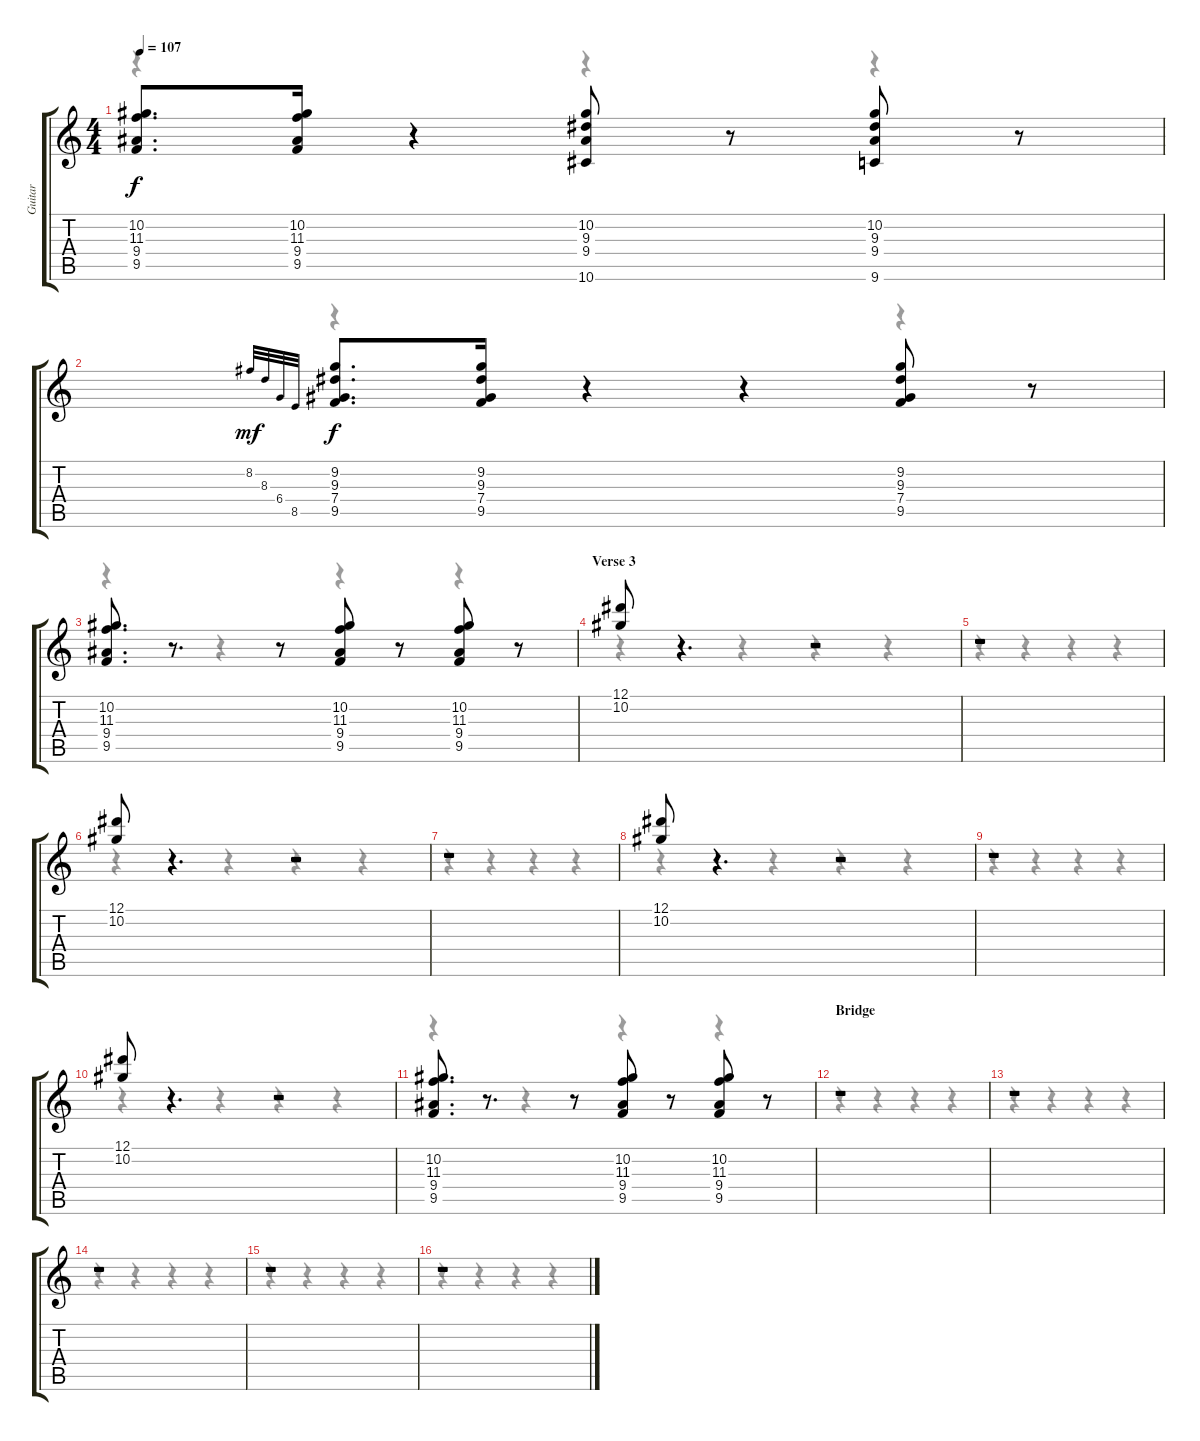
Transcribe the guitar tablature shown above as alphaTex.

\track ("Guitar" "Guitar") {instrument electricguitarjazz}
\staff {score tabs}
\tuning (Eb4 Bb3 Gb3 Db3 Ab2 Eb2) {hide}
\voice
\ts (4 4)
\tempo 107
\clef g2
\ks c
(10.2 11.3 9.4 9.5).8{d dy f} (10.2 11.3 9.4 9.5).16 r.4 (10.2 9.3 9.4 10.6).8 r.8 (10.2 9.3 9.4 9.6).8 r.8 |
8.2.32{gr onbeat dy mf} 8.3.32{gr onbeat} 6.4.32{gr onbeat} 8.5.32{gr onbeat} (9.2 9.3 7.4 9.5).8{d dy f} (9.2 9.3 7.4 9.5).16 r.4 r.4 (9.2 9.3 7.4 9.5).8 r.8 |
(10.2 11.3 9.4 9.5).8{d} r.8{d} r.8 (10.2 11.3 9.4 9.5).8 r.8 (10.2 11.3 9.4 9.5).8 r.8 |
\section ("" "Verse 3")
(12.1 10.2).8 r.4{d} r.2 |
r.1 |
(12.1 10.2).8 r.4{d} r.2 |
r.1 |
(12.1 10.2).8 r.4{d} r.2 |
r.1 |
(12.1 10.2).8 r.4{d} r.2 |
(10.2 11.3 9.4 9.5).8{d} r.8{d} r.8 (10.2 11.3 9.4 9.5).8 r.8 (10.2 11.3 9.4 9.5).8 r.8 |
\section ("" "Bridge")
r.1 |
r.1 |
r.1 |
r.1 |
r.1
\voice
\clef g2
\ottava regular
\simile none
\ks c
r.4{dy f} r.4 r.4 r.4 |
r.4 r.4 r.4 r.4 |
r.4 r.4 r.4 r.4 |
r.4 r.4 r.4 r.4 |
r.4 r.4 r.4 r.4 |
r.4 r.4 r.4 r.4 |
r.4 r.4 r.4 r.4 |
r.4 r.4 r.4 r.4 |
r.4 r.4 r.4 r.4 |
r.4 r.4 r.4 r.4 |
r.4 r.4 r.4 r.4 |
r.4 r.4 r.4 r.4 |
r.4 r.4 r.4 r.4 |
r.4 r.4 r.4 r.4 |
r.4 r.4 r.4 r.4 |
r.4 r.4 r.4 r.4
